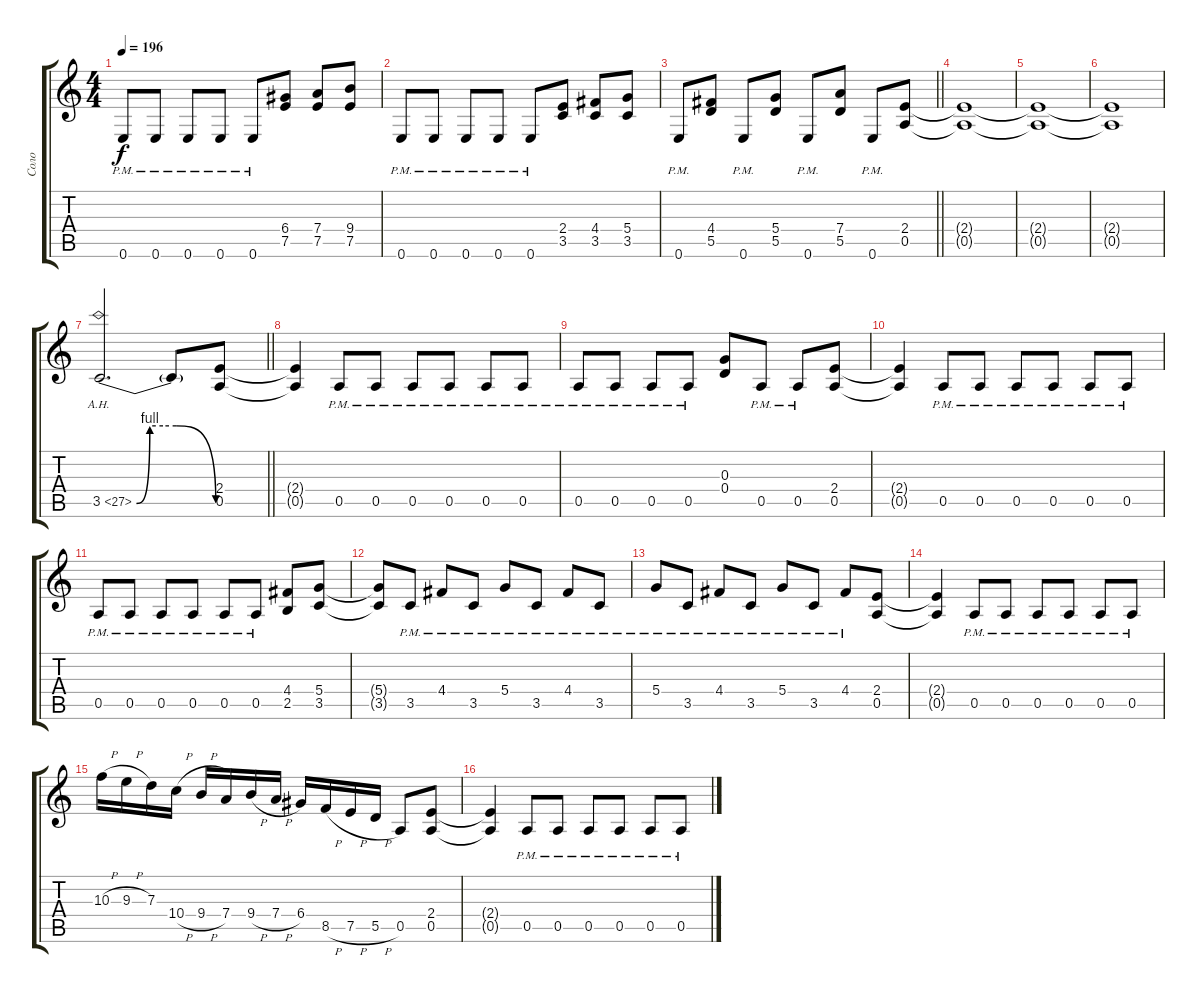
\track ("Соло" "Соло") {instrument distortionguitar}
\staff {score tabs}
\tuning (E4 B3 G3 D3 A2 E2) {hide}
\ts (4 4)
\tempo 196
\clef g2
\ks c
0.6{pm}.8{dy f} 0.6{pm}.8 0.6{pm}.8 0.6{pm}.8 0.6{pm}.8 (6.4 7.5).8 (7.4 7.5).8 (9.4 7.5).8 |
0.6{pm}.8 0.6{pm}.8 0.6{pm}.8 0.6{pm}.8 0.6{pm}.8 (2.4 3.5).8 (4.4 3.5).8 (5.4 3.5).8 |
\barLineRight lightlight
0.6{pm}.8 (4.4 5.5).8 0.6{pm}.8 (5.4 5.5).8 0.6{pm}.8 (7.4 5.5).8 0.6{pm}.8 (2.4 0.5).8 |
(2.4{t} 0.5{t}).1 |
(2.4{t} 0.5{t}).1 |
(2.4{t} 0.5{t}).1 |
\barLineRight lightlight
3.5{be (custom 0 0 10 4 20 4 30 4 60 0) ah 24}.2{d} 3.5{t}.8 (2.4 0.5).8 |
(2.4{t} 0.5{t}).4 0.5{pm}.8 0.5{pm}.8 0.5{pm}.8 0.5{pm}.8 0.5{pm}.8 0.5{pm}.8 |
0.5{pm}.8 0.5{pm}.8 0.5{pm}.8 0.5{pm}.8 (0.3 0.4).8 0.5{pm}.8 0.5{pm}.8 (2.4 0.5).8 |
(2.4{t} 0.5{t}).4 0.5{pm}.8 0.5{pm}.8 0.5{pm}.8 0.5{pm}.8 0.5{pm}.8 0.5{pm}.8 |
0.5{pm}.8 0.5{pm}.8 0.5{pm}.8 0.5{pm}.8 0.5{pm}.8 0.5{pm}.8 (4.4 2.5).8 (5.4 3.5).8 |
(5.4{t} 3.5{t}).8 3.5{pm}.8 4.4{pm}.8 3.5{pm}.8 5.4{pm}.8 3.5{pm}.8 4.4{pm}.8 3.5{pm}.8 |
5.4{pm}.8 3.5{pm}.8 4.4{pm}.8 3.5{pm}.8 5.4{pm}.8 3.5{pm}.8 4.4{pm}.8 (2.4 0.5).8 |
(2.4{t} 0.5{t}).4 0.5{pm}.8 0.5{pm}.8 0.5{pm}.8 0.5{pm}.8 0.5{pm}.8 0.5{pm}.8 |
10.3{h}.16 9.3{h}.16 7.3.16 10.4{h}.16 9.4{h}.16 7.4.16 9.4{h}.16 7.4{h}.16 6.4.16 8.5{h}.16 7.5{h}.16 5.5{h}.16 0.5.8 (2.4 0.5).8 |
(2.4{t} 0.5{t}).4 0.5{pm}.8 0.5{pm}.8 0.5{pm}.8 0.5{pm}.8 0.5{pm}.8 0.5{pm}.8
